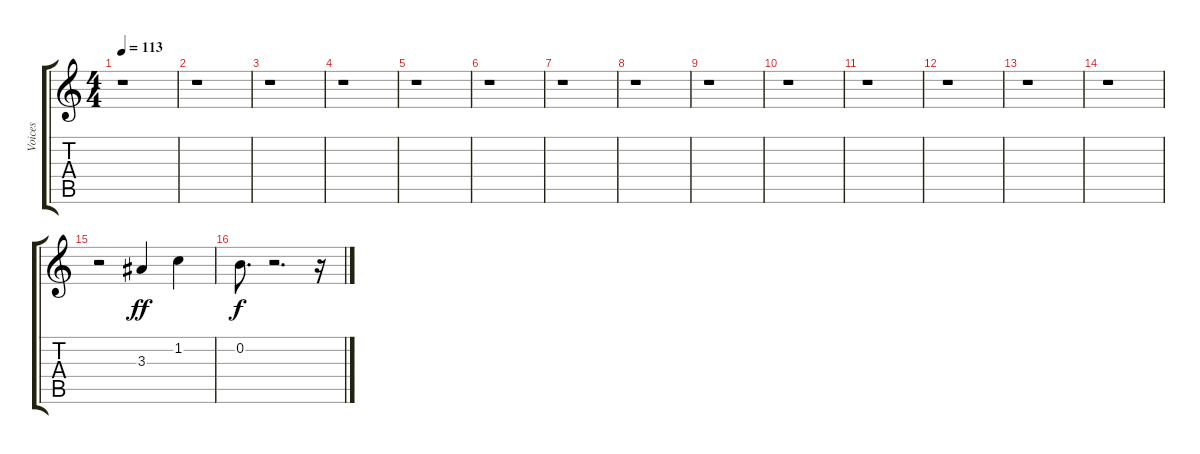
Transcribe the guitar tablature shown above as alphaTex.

\track ("Voices" "Voices") {instrument electricguitarjazz}
\staff {score tabs}
\tuning (E4 B3 G3 D3 A2 E2) {hide}
\ts (4 4)
\tempo 113
\clef g2
\ks c
r.1{dy ff} |
r.1 |
r.1 |
r.1 |
r.1 |
r.1 |
r.1 |
r.1 |
r.1 |
r.1 |
r.1 |
r.1 |
r.1 |
r.1 |
r.2 3.3.4 1.2.4 |
0.2.8{d dy f} r.2{d} r.16
